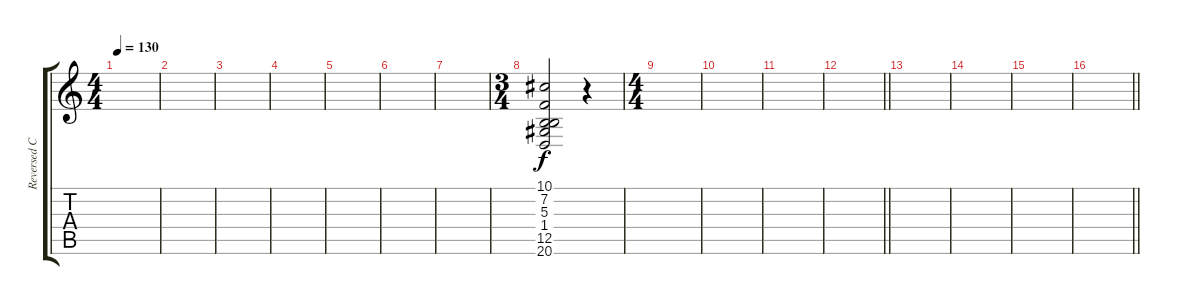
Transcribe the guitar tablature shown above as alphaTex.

\track ("Reversed Cymbals" "Reversed C") {instrument reversecymbal}
\staff {score tabs}
\tuning (Eb4 Bb3 Gb3 Db3 Ab2 Eb2) {hide}
\ts (4 4)
\tempo 130
\clef g2
\ks c
|
|
|
|
|
|
|
\ts (3 4)
(10.1 7.2 5.3 1.4 12.5 20.6).2 r.4 |
\ts (4 4)
|
|
|
\barLineRight lightlight
|
|
|
|
\barLineRight lightlight
